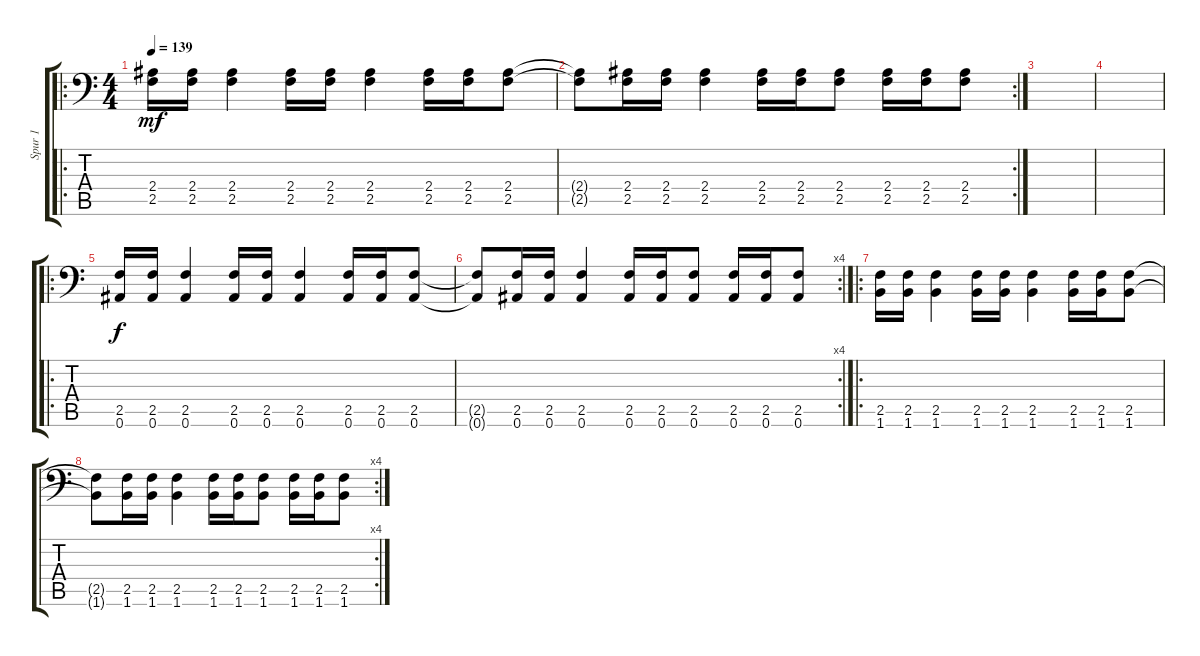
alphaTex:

\track ("Spur 1" "Spur 1") {instrument distortionguitar}
\staff {score tabs}
\tuning (Bb3 F3 Db3 Ab2 Eb2 Bb1) {hide}
\ro
\ts (4 4)
\tempo 139
\clef f4
\ks c
(2.4 2.5).16{dy mf} (2.4 2.5).16 (2.4 2.5).4 (2.4 2.5).16 (2.4 2.5).16 (2.4 2.5).4 (2.4 2.5).16 (2.4 2.5).16 (2.4 2.5).8 |
\rc 2
(2.4{t} 2.5{t}).8 (2.4 2.5).16 (2.4 2.5).16 (2.4 2.5).4 (2.4 2.5).16 (2.4 2.5).16 (2.4 2.5).8 (2.4 2.5).16 (2.4 2.5).16 (2.4 2.5).8 |
|
|
\ro
(2.5 0.6).16{dy f} (2.5 0.6).16 (2.5 0.6).4 (2.5 0.6).16 (2.5 0.6).16 (2.5 0.6).4 (2.5 0.6).16 (2.5 0.6).16 (2.5 0.6).8 |
\rc 4
(2.5{t} 0.6{t}).8 (2.5 0.6).16 (2.5 0.6).16 (2.5 0.6).4 (2.5 0.6).16 (2.5 0.6).16 (2.5 0.6).8 (2.5 0.6).16 (2.5 0.6).16 (2.5 0.6).8 |
\ro
(2.5 1.6).16 (2.5 1.6).16 (2.5 1.6).4 (2.5 1.6).16 (2.5 1.6).16 (2.5 1.6).4 (2.5 1.6).16 (2.5 1.6).16 (2.5 1.6).8 |
\rc 4
(2.5{t} 1.6{t}).8 (2.5 1.6).16 (2.5 1.6).16 (2.5 1.6).4 (2.5 1.6).16 (2.5 1.6).16 (2.5 1.6).8 (2.5 1.6).16 (2.5 1.6).16 (2.5 1.6).8
